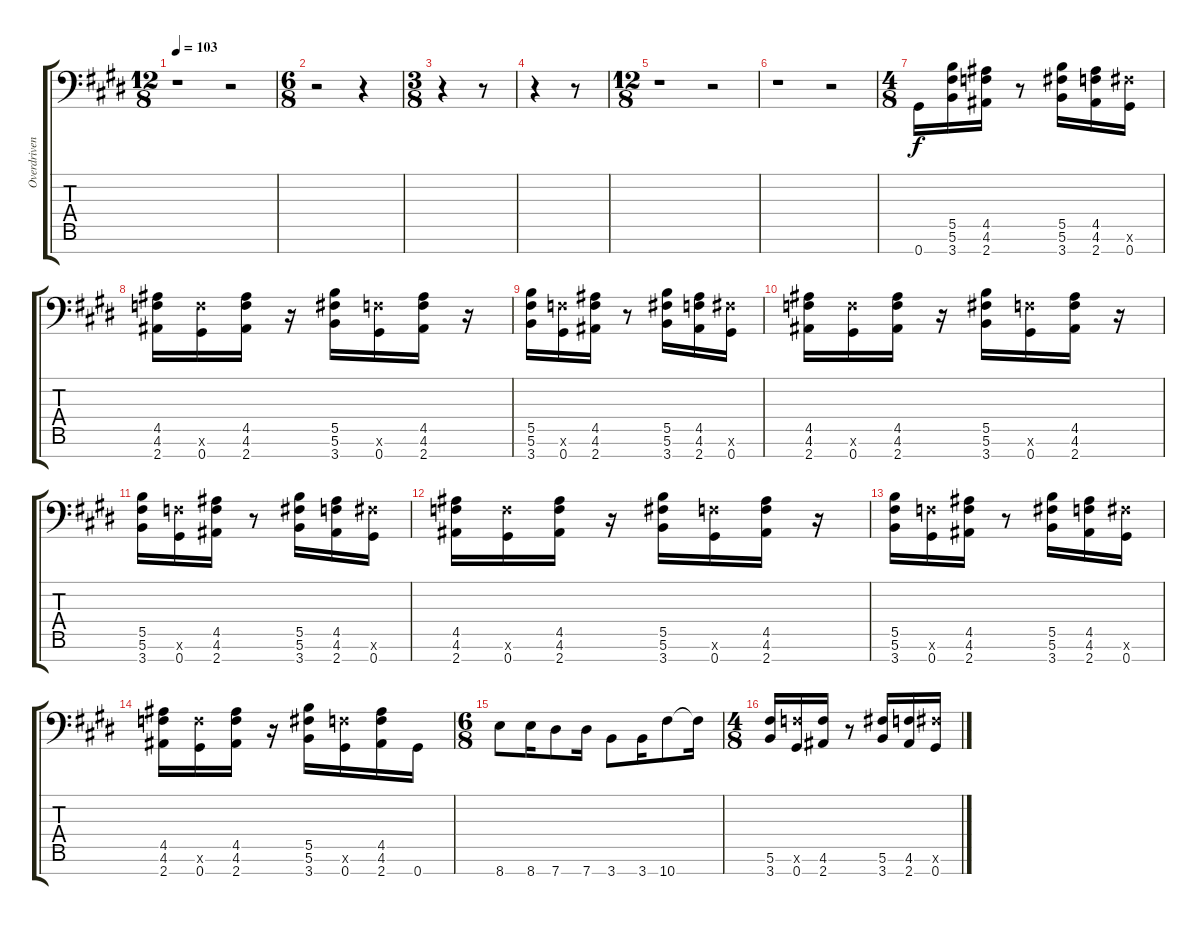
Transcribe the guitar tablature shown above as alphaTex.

\track ("Overdriven Guitar II" "Overdriven") {instrument distortionguitar}
\staff {score tabs}
\tuning (Db4 Ab3 E3 B2 Gb2 Db2 Ab1) {hide}
\ts (12 8)
\tempo 103
\clef f4
\ks c#minor
r.1{dy f} r.2 |
\ts (6 8)
\ks e
r.2 r.4 |
\ts (3 8)
\ks c#minor
r.4 r.8 |
r.4 r.8 |
\ts (12 8)
r.1 r.2 |
\ks e
r.1 r.2 |
\ts (4 8)
0.7.16 (5.5 5.6 3.7).16 (4.5 4.6 2.7).16 r.8 (5.5 5.6 3.7).16 (4.5 4.6 2.7).16 (5.6{x} 0.7).16 |
\ks c#minor
(4.5 4.6 2.7).16 (4.6{x} 0.7).16 (4.5 4.6 2.7).16 r.16 (5.5 5.6 3.7).16 (4.6{x} 0.7).16 (4.5 4.6 2.7).16 r.16 |
(5.5 5.6 3.7).16 (4.6{x} 0.7).16 (4.5 4.6 2.7).16 r.8 (5.5 5.6 3.7).16 (4.5 4.6 2.7).16 (5.6{x} 0.7).16 |
(4.5 4.6 2.7).16 (4.6{x} 0.7).16 (4.5 4.6 2.7).16 r.16 (5.5 5.6 3.7).16 (4.6{x} 0.7).16 (4.5 4.6 2.7).16 r.16 |
\ks e
(5.5 5.6 3.7).16 (4.6{x} 0.7).16 (4.5 4.6 2.7).16 r.8 (5.5 5.6 3.7).16 (4.5 4.6 2.7).16 (5.6{x} 0.7).16 |
\ks c#minor
(4.5 4.6 2.7).16 (4.6{x} 0.7).16 (4.5 4.6 2.7).16 r.16 (5.5 5.6 3.7).16 (4.6{x} 0.7).16 (4.5 4.6 2.7).16 r.16 |
(5.5 5.6 3.7).16 (4.6{x} 0.7).16 (4.5 4.6 2.7).16 r.8 (5.5 5.6 3.7).16 (4.5 4.6 2.7).16 (5.6{x} 0.7).16 |
(4.5 4.6 2.7).16 (4.6{x} 0.7).16 (4.5 4.6 2.7).16 r.16 (5.5 5.6 3.7).16 (4.6{x} 0.7).16 (4.5 4.6 2.7).16 0.7.16 |
\ts (6 8)
\ks e
8.7.8 8.7.16 7.7.8 7.7.16 3.7.8 3.7.16 10.7.8 10.7{t}.16 |
\ts (4 8)
\ks c#minor
(5.6 3.7).16 (4.6{x} 0.7).16 (4.6 2.7).16 r.8 (5.6 3.7).16 (4.6 2.7).16 (5.6{x} 0.7).16
